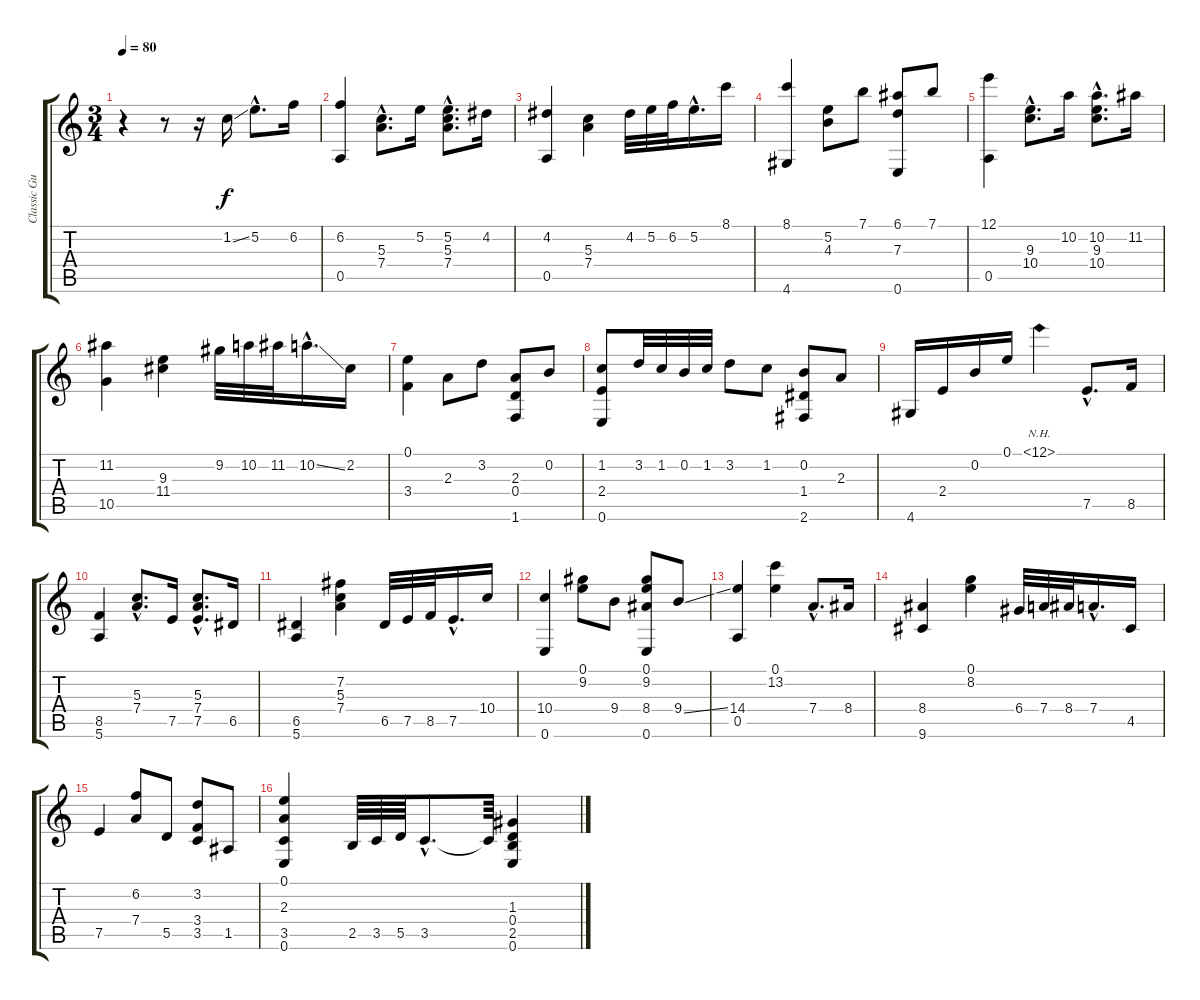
\track ("Classic Guitar" "Classic Gu") {instrument acousticguitarnylon}
\staff {score tabs}
\tuning (E4 B3 G3 D3 A2 E2) {hide}
\ts (3 4)
\tempo 80
\clef g2
\ks c
r.4{dy f instrument acousticguitarnylon} r.8 r.16 1.2{ss}.16 5.2{hac}.8{d} 6.2.16 |
(6.2 0.5).4 (5.3{hac} 7.4{hac}).8{d} 5.2.16 (5.2{hac} 5.3{hac} 7.4{hac}).8{d} 4.2.16 |
(4.2 0.5).4 (5.3 7.4).4 4.2.32 5.2.32 6.2.32 5.2{hac}.16{d} 8.1.16 |
(8.1 4.6).4 (5.2 4.3).8 7.1.8 (6.1 7.3 0.6).8 7.1.8 |
(12.1 0.5).4 (9.3{hac} 10.4{hac}).8{d} 10.2.16 (10.2{hac} 9.3{hac} 10.4{hac}).8{d} 11.2.16 |
(11.2 10.5).4 (9.3 11.4).4 9.2.32 10.2.32 11.2.32 10.2{ss hac}.16{d} 2.2.16 |
(0.1 3.4).4 2.3.8 3.2.8 (2.3 0.4 1.6).8 0.2.8 |
(1.2 2.4 0.6).8 3.2.32 1.2.32 0.2.32 1.2.32 3.2.8 1.2.8 (0.2 1.4 2.6).8 2.3.8 |
4.6.16 2.4.16 0.2.16 0.1.16 12.1{nh}.4 7.5{hac}.8{d} 8.5.16 |
(8.5 5.6).4 (5.3{hac} 7.4{hac}).8{d} 7.5.16 (5.3{hac} 7.4{hac} 7.5{hac}).8{d} 6.5.16 |
(6.5 5.6).4 (7.2 5.3 7.4).4 6.5.32 7.5.32 8.5.32 7.5{hac}.16{d} 10.4.16 |
(10.4 0.6).4 (0.1 9.2).8 9.4.8 (0.1 9.2 8.4 0.6).8 9.4{ss}.8 |
(14.4 0.5).4 (0.1 13.2).4 7.4{hac}.8{d} 8.4.16 |
(8.4 9.6).4 (0.1 8.2).4 6.4.32 7.4.32 8.4.32 7.4{hac}.16{d} 4.5.16 |
7.5.4 (6.2 7.4).8 5.5.8 (3.2 3.4 3.5).8 1.5.8 |
(0.1 2.3 3.5 0.6).4 2.5.64 3.5.64 5.5.64 3.5{hac}.8{d} 3.5{t}.64 (1.3 0.4 2.5 0.6).4
